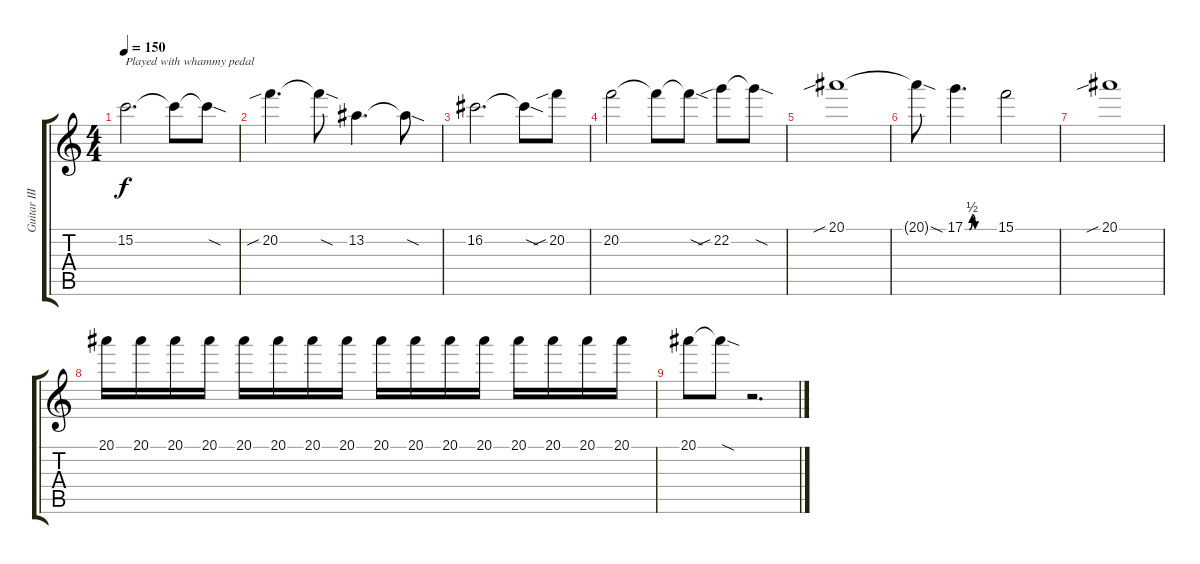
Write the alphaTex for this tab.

\track ("Guitar III" "Guitar III") {instrument distortionguitar}
\staff {score tabs}
\tuning (D4 A3 F3 C3 G2 C2) {hide}
\ts (4 4)
\tempo 150
\clef g2
\ks c
15.2.2{d txt "Played with whammy pedal" dy f} 15.2{t}.8 15.2{sod t}.8 |
20.2{sib}.4{d} 20.2{sod t}.8 13.2.4{d} 13.2{sod t}.8 |
16.2.2{d} 16.2{sod t}.8 20.2{sib}.8 |
20.2.2 20.2{t}.8 20.2{sod t}.8 22.2{sib}.8 22.2{sod t}.8 |
20.1{sib}.1 |
20.1{sod t}.8 17.1{be (custom 0 0 9 0 15 2 21 0 60 0)}.4{d} 15.1.2 |
20.1{sib}.1 |
20.1.16 20.1.16 20.1.16 20.1.16 20.1.16 20.1.16 20.1.16 20.1.16 20.1.16 20.1.16 20.1.16 20.1.16 20.1.16 20.1.16 20.1.16 20.1.16 |
20.1.8 20.1{sod t}.8 r.2{d}
